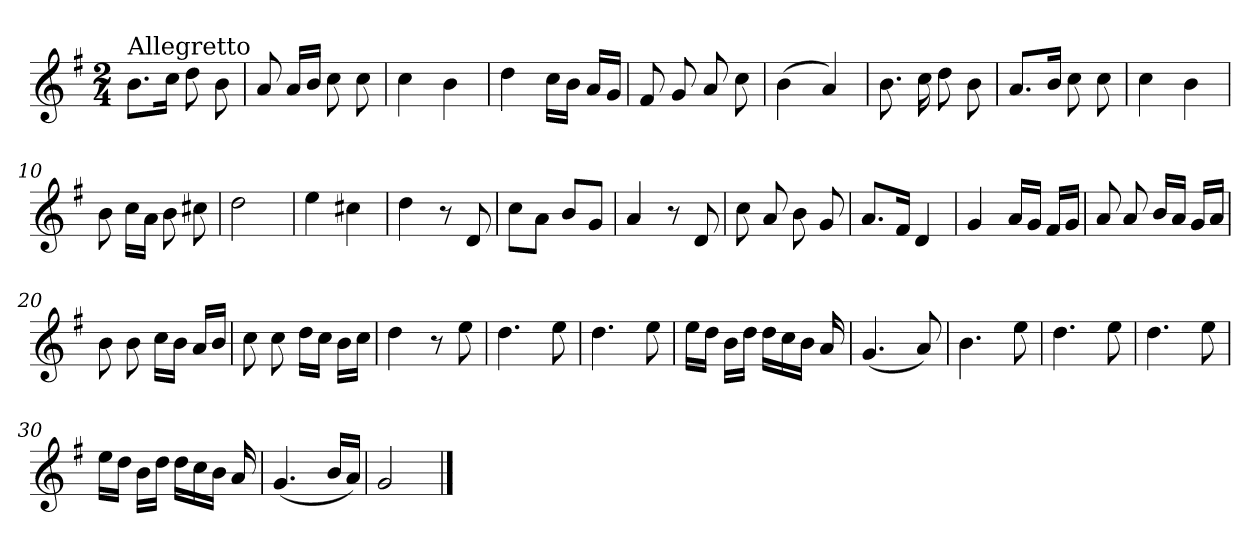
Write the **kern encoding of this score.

**kern
*part1
*staff1
*clefG2
*k[f#]
*G:
*M2/4
=1
!LO:TX:a:t=Allegretto
8.b\L
16cc\Jk
8dd\
8b\
=2
8a/
16a/LL
16b/JJ
8cc\
8cc\
=3
4cc\
4b\
=4
4dd\
16cc\LL
16b\JJ
16a/LL
16g/JJ
=5
8f#/
8g/
8a/
8cc\
=6
(>4b\
4a/)
=7
8.b\
16cc\
8dd\
8b\
=8
8.a/L
16b/Jk
8cc\
8cc\
!!LO:LB:g=z
=9
4cc\
4b\
=10
8b\
16cc\LL
16a\JJ
8b\
8cc#X\
=11
2dd\
=12
4ee\
4cc#X\
=13
4dd\
8r
8d/
=14
8cc\L
8a\J
8b/L
8g/J
=15
4a/
8r
8d/
=16
8cc\
8a/
8b\
8g/
=17
8.a/L
16f#/Jk
4d/
!!LO:LB:g=z
=18
4g/
16a/LL
16g/JJ
16f#/LL
16g/JJ
=19
8a/
8a/
16b/LL
16a/JJ
16g/LL
16a/JJ
=20
8b\
8b\
16cc\LL
16b\JJ
16a/LL
16b/JJ
=21
8cc\
8cc\
16dd\LL
16cc\JJ
16b\LL
16cc\JJ
=22
4dd\
8r
8ee\
=23
4.dd\
8ee\
=24
4.dd\
8ee\
=25
16ee\LL
16dd\JJ
16b\LL
16dd\JJ
16dd\LL
16cc\
16b\JJ
16a/
!!LO:LB:g=z
=26
(<4.g/
8a/)
=27
4.b\
8ee\
=28
4.dd\
8ee\
=29
4.dd\
8ee\
=30
16ee\LL
16dd\JJ
16b\LL
16dd\JJ
16dd\LL
16cc\
16b\JJ
16a/
=31
(<4.g/
16b/LL
16a/JJ)
=32
2g/
==
*-
